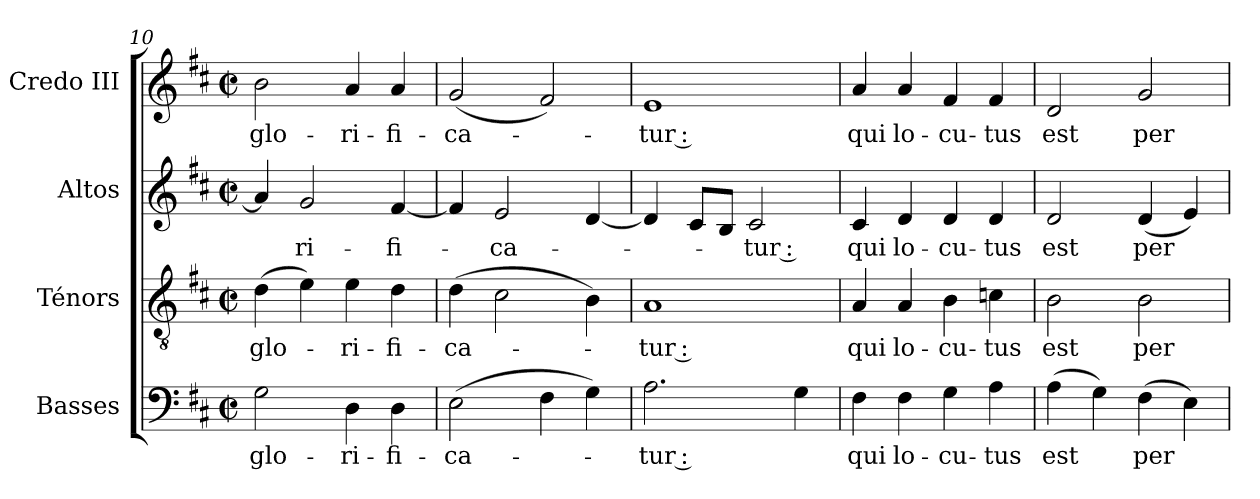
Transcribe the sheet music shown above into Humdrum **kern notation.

**kern	**text	**kern	**text	**kern	**text	**kern	**text
*part4	*part4	*part3	*part3	*part2	*part2	*part1	*part1
*staff4	*staff4	*staff3	*staff3	*staff2	*staff2	*staff1	*staff1
*I"Basses	*	*I"Ténors	*	*I"Altos	*	*I"Credo III	*
*I'B.	*	*I'T.	*	*I'A.	*	*	*
*clefF4	*	*clefGv2	*	*clefG2	*	*clefG2	*
*	*	*ITrd7c12	*	*	*	*	*
*k[f#c#]	*	*k[f#c#]	*	*k[f#c#]	*	*k[f#c#]	*
*D:	*	*D:	*	*D:	*	*D:	*
*M2/2	*	*M2/2	*	*M2/2	*	*M2/2	*
*met(c|)	*	*met(c|)	*	*met(c|)	*	*met(c|)	*
=10	=10	=10	=10	=10	=10	=10	=10
!	!LO:LY:b:color=#000000	!	!	!	!	!	!
!	!	!	!LO:LY:b:color=#000000	!	!	!	!
!	!	!	!	!	!	!	!LO:LY:b:color=#000000
2Gi\	-glo-	(4Di\	-glo-	4ai/]	.	2bi\	-glo-
!	!	!	!	!	!LO:LY:b:color=#000000	!	!
.	.	4Ei\)	.	2gi/	-ri-	.	.
!	!LO:LY:b:color=#000000	!	!	!	!	!	!
!	!	!	!LO:LY:b:color=#000000	!	!	!	!
!	!	!	!	!	!	!	!LO:LY:b:color=#000000
4Di\	-ri-	4Ei\	-ri-	.	.	4ai/	-ri-
!	!LO:LY:b:color=#000000	!	!	!	!	!	!
!	!	!	!LO:LY:b:color=#000000	!	!	!	!
!	!	!	!	!	!LO:LY:b:color=#000000	!	!
!	!	!	!	!	!	!	!LO:LY:b:color=#000000
4Di\	-fi-	4Di\	-fi-	[<4f#i/	-fi-	4ai/	-fi-
=11	=11	=11	=11	=11	=11	=11	=11
!	!LO:LY:b:color=#000000	!	!	!	!	!	!
!	!	!	!LO:LY:b:color=#000000	!	!	!	!
!	!	!	!	!	!	!	!LO:LY:b:color=#000000
(2Ei\	-ca-	(4Di\	-ca-	4f#i/]	.	(2gi/	-ca-
!	!	!	!	!	!LO:LY:b:color=#000000	!	!
.	.	2C#i\	.	2ei/	-ca-	.	.
4F#i\	.	.	.	.	.	2f#i/)	.
4Gi\)	.	4BBi\)	.	[<4di/	.	.	.
=12	=12	=12	=12	=12	=12	=12	=12
!	!LO:LY:b:color=#000000	!	!	!	!	!	!
!	!	!	!LO:LY:b:color=#000000	!	!	!	!
!	!	!	!	!	!	!	!LO:LY:b:color=#000000
2.Ai\	-tur :	1AAi	-tur :	4di/]	.	1ei	-tur :
.	.	.	.	8c#i/L	.	.	.
.	.	.	.	8Bi/J	.	.	.
!	!	!	!	!	!LO:LY:b:color=#000000	!	!
.	.	.	.	2c#i/	-tur :	.	.
4Gi\	.	.	.	.	.	.	.
!!LO:LB:g=z
=13	=13	=13	=13	=13	=13	=13	=13
!	!LO:LY:b:color=#000000	!	!	!	!	!	!
!	!	!	!LO:LY:b:color=#000000	!	!	!	!
!	!	!	!	!	!LO:LY:b:color=#000000	!	!
!	!	!	!	!	!	!	!LO:LY:b:color=#000000
4F#i\	qui	4AAi/	qui	4c#i/	qui	4ai/	qui
!	!LO:LY:b:color=#000000	!	!	!	!	!	!
!	!	!	!LO:LY:b:color=#000000	!	!	!	!
!	!	!	!	!	!LO:LY:b:color=#000000	!	!
!	!	!	!	!	!	!	!LO:LY:b:color=#000000
4F#i\	lo-	4AAi/	lo-	4di/	lo-	4ai/	lo-
!	!LO:LY:b:color=#000000	!	!	!	!	!	!
!	!	!	!LO:LY:b:color=#000000	!	!	!	!
!	!	!	!	!	!LO:LY:b:color=#000000	!	!
!	!	!	!	!	!	!	!LO:LY:b:color=#000000
4Gi\	-cu-	4BBi\	-cu-	4di/	-cu-	4f#i/	-cu-
!	!LO:LY:b:color=#000000	!	!	!	!	!	!
!	!	!	!LO:LY:b:color=#000000	!	!	!	!
!	!	!	!	!	!LO:LY:b:color=#000000	!	!
!	!	!	!	!	!	!	!LO:LY:b:color=#000000
4Ai\	-tus	4Cni\	-tus	4di/	-tus	4f#i/	-tus
=14	=14	=14	=14	=14	=14	=14	=14
!	!LO:LY:b:color=#000000	!	!	!	!	!	!
!	!	!	!LO:LY:b:color=#000000	!	!	!	!
!	!	!	!	!	!LO:LY:b:color=#000000	!	!
!	!	!	!	!	!	!	!LO:LY:b:color=#000000
(4Ai\	est	2BBi\	est	2di/	est	2di/	est
4Gi\)	.	.	.	.	.	.	.
!	!LO:LY:b:color=#000000	!	!	!	!	!	!
!	!	!	!LO:LY:b:color=#000000	!	!	!	!
!	!	!	!	!	!LO:LY:b:color=#000000	!	!
!	!	!	!	!	!	!	!LO:LY:b:color=#000000
(4F#i\	per	2BBi\	per	(4di/	per	2gi/	per
4Ei\)	.	.	.	4ei/)	.	.	.
=	=	=	=	=	=	=	=
*-	*-	*-	*-	*-	*-	*-	*-
